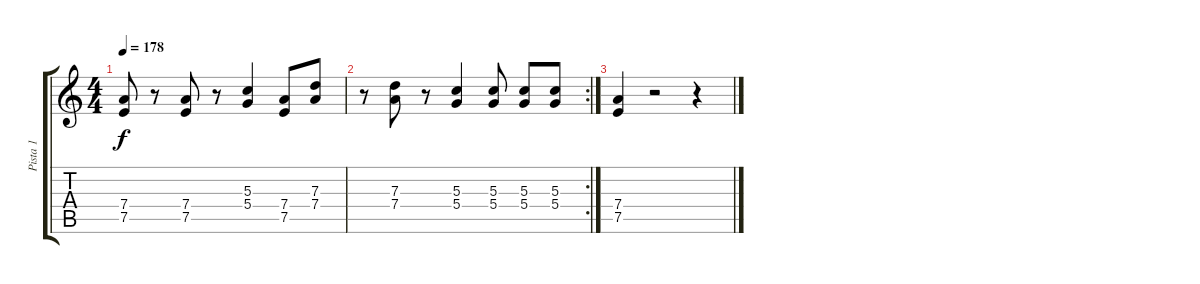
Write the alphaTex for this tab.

\track ("Pista 1" "Pista 1") {instrument distortionguitar}
\staff {score tabs}
\tuning (E4 B3 G3 D3 A2 E2) {hide}
\ts (4 4)
\tempo 178
\clef g2
\ks c
(7.4 7.5).8{dy f} r.8 (7.4 7.5).8 r.8 (5.3 5.4).4 (7.4 7.5).8 (7.3 7.4).8 |
\rc 2
r.8 (7.3 7.4).8 r.8 (5.3 5.4).4 (5.3 5.4).8 (5.3 5.4).8 (5.3 5.4).8 |
(7.4 7.5).4 r.2 r.4
